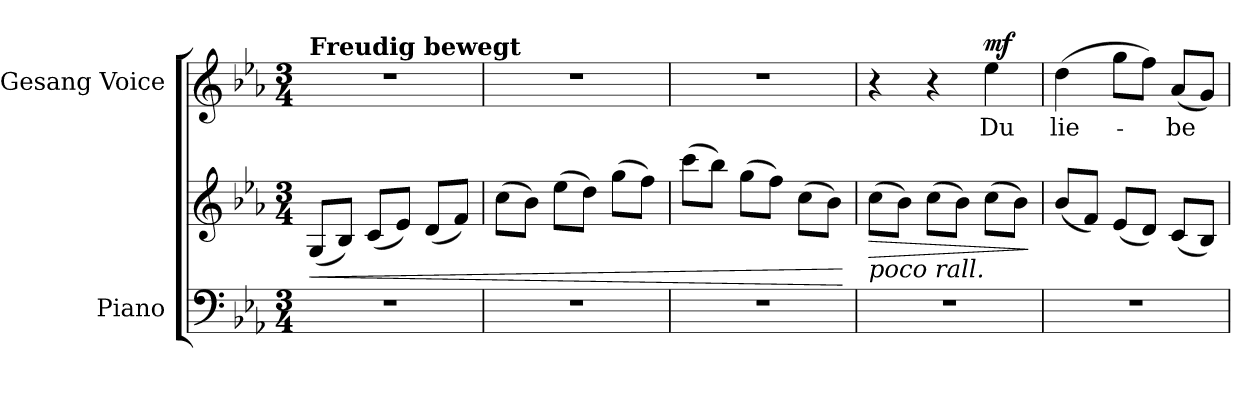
**kern	**kern	**dynam	**kern	**text	**dynam
*part2	*part2	*part2	*part1	*part1	*part1
*staff3	*staff2	*staff2/3	*staff1	*staff1	*staff1
*I"Piano	*	*	*I"Gesang Voice	*	*
*I'Pno	*	*	*	*	*
*clefF4	*clefG2	*	*clefG2	*	*
*k[b-e-a-]	*k[b-e-a-]	*	*k[b-e-a-]	*	*
*M3/4	*M3/4	*	*M3/4	*	*
=1	=1	=1	=1	=1	=1
!	!	!	!LO:TX:a:B:t=Freudig bewegt	!	!
!	!	!LO:HP:b	!	!	!
!	!	!LO:DY:n=1:b	!	!	!
!	!	!LO:DY:n=2:b	!	!	!
2.r	(<8G/L	< other-dynamics p	2.r	.	.
.	8B-/J)	.	.	.	.
.	(<8c/L	.	.	.	.
.	8e-/J)	.	.	.	.
.	(<8d/L	.	.	.	.
.	8f/J)	.	.	.	.
=2	=2	=2	=2	=2	=2
*	*	*	*^	*	*
2.r	(>8cc\L	.	2.r	4ryy	.	.
.	8b-\J)	.	.	.	.	.
*	*	*	*MM119	*	*	*
.	(>8ee-\L	.	.	2ryy	.	.
.	8dd\J)	.	.	.	.	.
.	(>8gg\L	.	.	.	.	.
.	8ff\J)	.	.	.	.	.
*	*	*	*v	*v	*	*
=3	=3	=3	=3	=3	=3
*	*	*	*MM118	*	*
2.r	(>8ccc\L	.	2.r	.	.
.	8bb-\J)	.	.	.	.
.	(>8gg\L	.	.	.	.
.	8ff\J)	.	.	.	.
.	(>8cc\L	.	.	.	.
.	8b-\J)	.	.	.	.
.	.	[	.	.	.
=4	=4	=4	=4	=4	=4
*	*	*	*MM114	*	*
!	!LO:TX:b:i:t=poco rall.	!	!	!	!
!	!	!LO:HP:b	!	!	!
2.r	(>8cc\L	>	4r	.	.
.	8b-\J)	.	.	.	.
*	*	*	*MM110	*	*
.	(>8cc\L	.	4r	.	.
.	8b-\J)	.	.	.	.
!	!	!	!	!LO:LY:b	!LO:DY:a
.	(>8cc\L	.	4ee-\	Du	mf
.	8b-\J)	.	.	.	.
.	.	]	.	.	.
=5	=5	=5	=5	=5	=5
*	*	*	*MM114	*	*
!	!	!	!	!LO:LY:b	!
2.r	(<8b-/L	.	(>4dd\	lie-	.
.	8f/J)	.	.	.	.
.	(<8e-/L	.	8gg\L	.	.
.	8d/J)	.	8ff\J)	.	.
!	!	!	!	!LO:LY:b	!
.	(<8c/L	.	(<8a-/L	-be	.
.	8B-/J)	.	8g/J)	.	.
=	=	=	=	=	=
*-	*-	*-	*-	*-	*-
